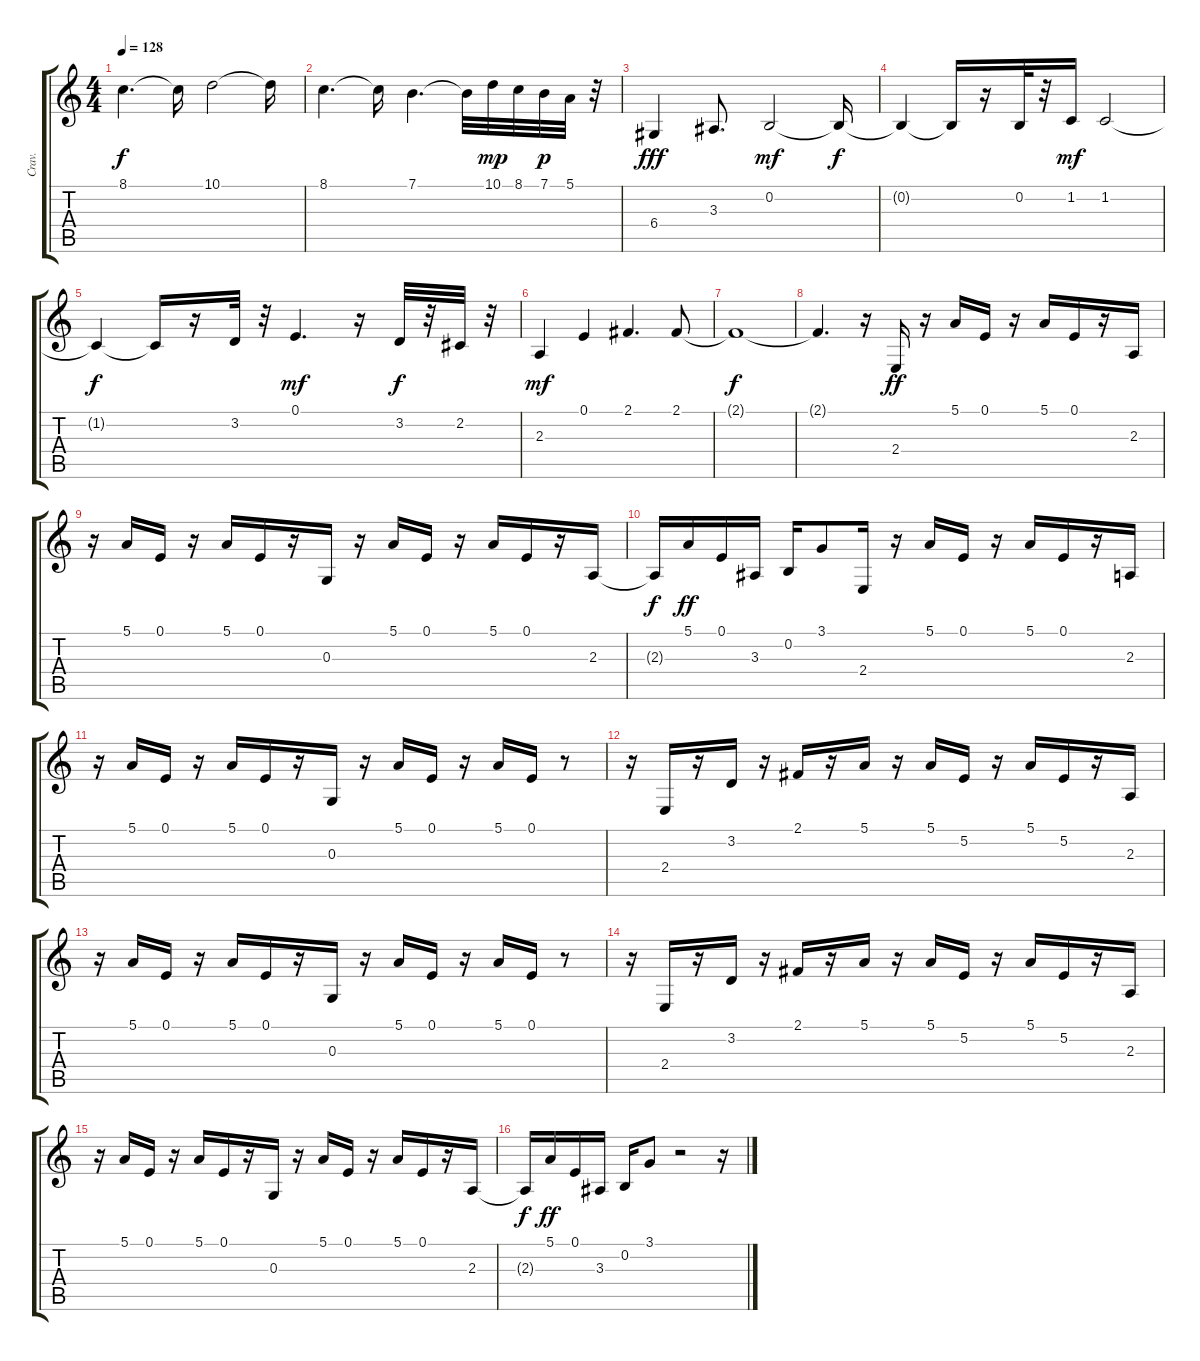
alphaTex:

\track ("Crav.                               " "Crav.     ") {instrument harpsichord}
\staff {score tabs}
\tuning (E4 B3 G3 D3 A2 E2) {hide}
\ts (4 4)
\tempo 128
\clef g2
\ks c
8.1{t}.4{d dy f} 8.1{t}.16 10.1.2 10.1{t}.16 |
8.1.4{d} 8.1{t}.16 7.1.4{d} 7.1{t}.32 10.1.32{dy mp balance 12} 8.1.32{balance 10} 7.1.32{dy p balance 6} 5.1.32{balance 4} r.32 |
6.4.4{dy fff volume 8 balance 0 instrument synthbrass1} 3.3.8{d} 0.2.2{dy mf volume 10 instrument stringensemble1} 0.2{t}.16{dy f} |
0.2{t}.4 0.2{t}.16 r.16 0.2.32 r.32 1.2.16{dy mf} 1.2.2 |
1.2{t}.4{dy f} 1.2{t}.16 r.16 3.2.32 r.32 0.1.4{d dy mf} r.16 3.2.32{dy f} r.32 2.2.32 r.32 |
2.3.4{dy mf} 0.1.4 2.1.4{d} 2.1.8 |
2.1{t}.1{dy f} |
2.1{t}.4{d} r.16 2.4.16{dy ff volume 6 instrument clavinet} r.16 5.1.16 0.1.16 r.16 5.1.16 0.1.16 r.16 2.3.16 |
r.16 5.1.16 0.1.16 r.16 5.1.16 0.1.16 r.16 0.3.16 r.16 5.1.16 0.1.16 r.16 5.1.16 0.1.16 r.16 2.3.16 |
2.3{t}.16{dy f} 5.1.16{dy ff} 0.1.16 3.3.16 0.2.16 3.1.8 2.4.16 r.16 5.1.16 0.1.16 r.16 5.1.16 0.1.16 r.16 2.3.16 |
r.16 5.1.16 0.1.16 r.16 5.1.16 0.1.16 r.16 0.3.16 r.16 5.1.16 0.1.16 r.16 5.1.16 0.1.16 r.8 |
r.16 2.4.16{volume 9 balance 0 instrument harpsichord} r.16 3.2.16 r.16 2.1.16 r.16 5.1.16 r.16 5.1.16{volume 6 instrument clavinet} 5.2.16 r.16 5.1.16 5.2.16 r.16 2.3.16 |
r.16 5.1.16 0.1.16 r.16 5.1.16 0.1.16 r.16 0.3.16 r.16 5.1.16 0.1.16 r.16 5.1.16 0.1.16 r.8 |
r.16 2.4.16{volume 9 balance 0 instrument harpsichord} r.16 3.2.16 r.16 2.1.16 r.16 5.1.16 r.16 5.1.16{volume 6 instrument clavinet} 5.2.16 r.16 5.1.16 5.2.16 r.16 2.3.16 |
r.16 5.1.16 0.1.16 r.16 5.1.16 0.1.16 r.16 0.3.16 r.16 5.1.16 0.1.16 r.16 5.1.16 0.1.16 r.16 2.3.16 |
2.3{t}.16{dy f} 5.1.16{dy ff} 0.1.16 3.3.16 0.2.16 3.1.8 r.2 r.16
